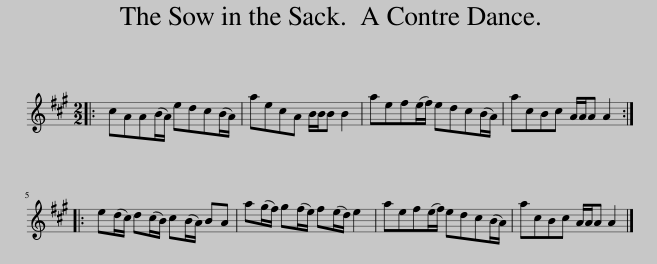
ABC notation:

X:1
L:1/8
M:2/2
I:linebreak $
K:A
V:1 treble
V:1
|: cAA(B/A/) edc(B/A/) | aecA B/B/B B2 | aef(e/f/) edc(B/A/) | acBc A/A/A A2 ::$ e(d/c/) d(c/B/) c(B/A/) BA | %5
 a(g/f/) g(f/e/) f(e/d/) e2 | aef(e/f/) edc(B/A/) | acBc A/A/A A2 |] %8
